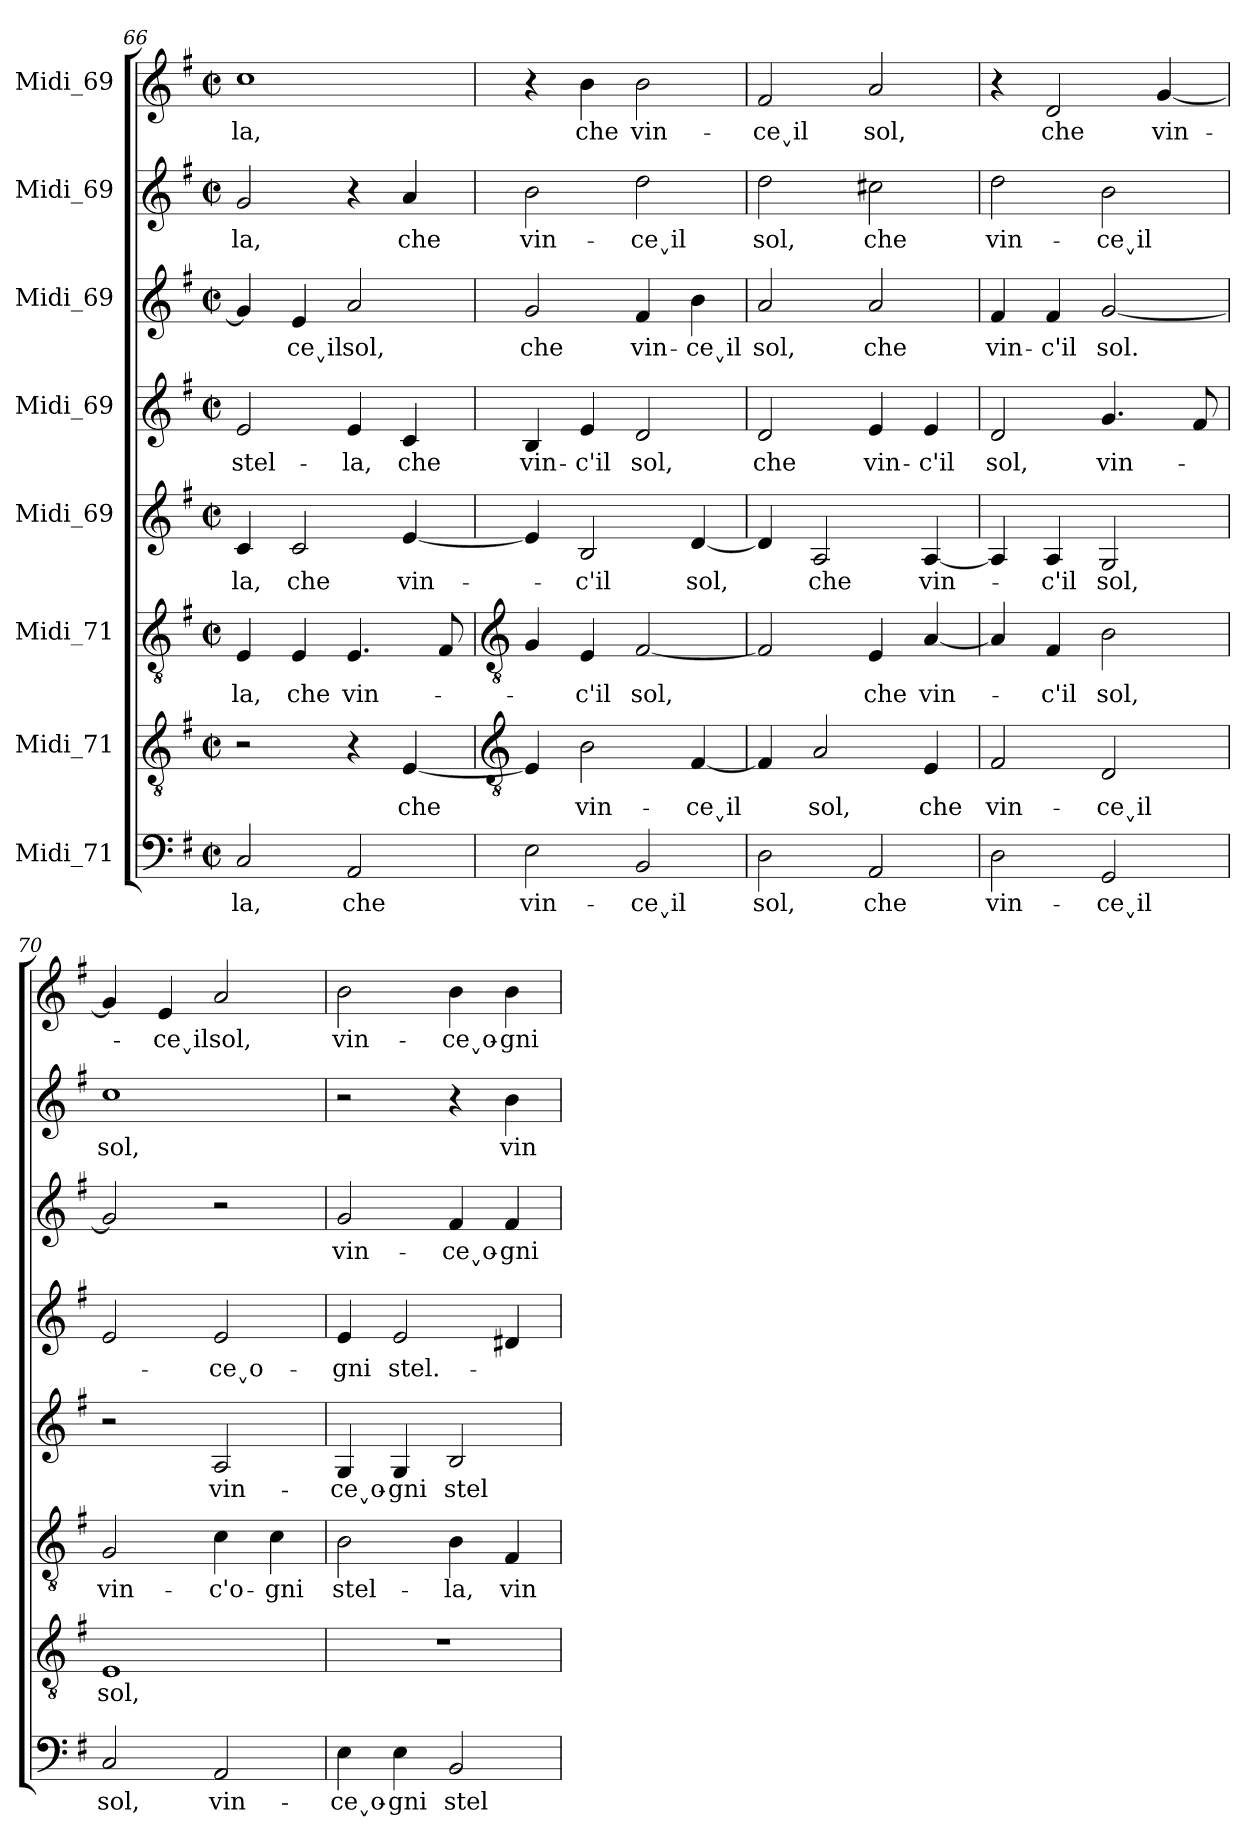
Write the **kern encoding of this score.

**kern	**text	**kern	**text	**kern	**text	**kern	**text	**kern	**text	**kern	**text	**kern	**text	**kern	**text
*part8	*part8	*part7	*part7	*part6	*part6	*part5	*part5	*part4	*part4	*part3	*part3	*part2	*part2	*part1	*part1
*staff8	*staff8	*staff7	*staff7	*staff6	*staff6	*staff5	*staff5	*staff4	*staff4	*staff3	*staff3	*staff2	*staff2	*staff1	*staff1
*I"Midi_71	*	*I"Midi_71	*	*I"Midi_71	*	*I"Midi_69	*	*I"Midi_69	*	*I"Midi_69	*	*I"Midi_69	*	*I"Midi_69	*
*clefF4	*	*clefGv2	*	*clefGv2	*	*clefG2	*	*clefG2	*	*clefG2	*	*clefG2	*	*clefG2	*
*k[f#]	*	*k[f#]	*	*k[f#]	*	*k[f#]	*	*k[f#]	*	*k[f#]	*	*k[f#]	*	*k[f#]	*
*G:	*	*G:	*	*G:	*	*G:	*	*G:	*	*G:	*	*G:	*	*G:	*
*M2/2	*	*M2/2	*	*M2/2	*	*M2/2	*	*M2/2	*	*M2/2	*	*M2/2	*	*M2/2	*
*met(c|)	*	*met(c|)	*	*met(c|)	*	*met(c|)	*	*met(c|)	*	*met(c|)	*	*met(c|)	*	*met(c|)	*
=66	=66	=66	=66	=66	=66	=66	=66	=66	=66	=66	=66	=66	=66	=66	=66
!	!LO:LY:b	!	!	!	!LO:LY:b	!	!LO:LY:b	!	!LO:LY:b	!	!	!	!LO:LY:b	!	!LO:LY:b
2C	-la,	2r	.	4E	-la,	4c	-la,	2e	stel-	4g]	.	2g	-la,	1cc	-la,
!	!	!	!	!	!LO:LY:b	!	!LO:LY:b	!	!	!	!LO:LY:b	!	!	!	!
.	.	.	.	4E	che	2c	che	.	.	4e	-ceˬil	.	.	.	.
!	!LO:LY:b	!	!	!	!LO:LY:b	!	!	!	!LO:LY:b	!	!LO:LY:b	!	!	!	!
2AA	che	4r	.	4.E	vin-	.	.	4e	-la,	2a	sol,	4r	.	.	.
!	!	!	!LO:LY:b	!	!	!	!LO:LY:b	!	!LO:LY:b	!	!	!	!LO:LY:b	!	!
.	.	[4E	che	.	.	[4e	vin-	4c	che	.	.	4a	che	.	.
.	.	.	.	8F#	.	.	.	.	.	.	.	.	.	.	.
!!LO:LB:g=z
=67	=67	=67	=67	=67	=67	=67	=67	=67	=67	=67	=67	=67	=67	=67	=67
*	*	*clefGv2	*	*clefGv2	*	*	*	*	*	*	*	*	*	*	*
!	!LO:LY:b	!	!	!	!	!	!	!	!LO:LY:b	!	!LO:LY:b	!	!LO:LY:b	!	!
2E	vin-	4E]	.	4G	.	4e]	.	4B	vin-	2g	che	2b	vin-	4r	.
!	!	!	!LO:LY:b	!	!LO:LY:b	!	!LO:LY:b	!	!LO:LY:b	!	!	!	!	!	!LO:LY:b
.	.	2B	vin-	4E	-c'il	2B	-c'il	4e	-c'il	.	.	.	.	4b	che
!	!LO:LY:b	!	!	!	!LO:LY:b	!	!	!	!LO:LY:b	!	!LO:LY:b	!	!LO:LY:b	!	!LO:LY:b
2BB	-ceˬil	.	.	[2F#	sol,	.	.	2d	sol,	4f#	vin-	2dd	-ceˬil	2b	vin-
!	!	!	!LO:LY:b	!	!	!	!LO:LY:b	!	!	!	!LO:LY:b	!	!	!	!
.	.	[4F#	-ceˬil	.	.	[4d	sol,	.	.	4b	-ceˬil	.	.	.	.
=68	=68	=68	=68	=68	=68	=68	=68	=68	=68	=68	=68	=68	=68	=68	=68
!	!LO:LY:b	!	!	!	!	!	!	!	!LO:LY:b	!	!LO:LY:b	!	!LO:LY:b	!	!LO:LY:b
2D	sol,	4F#]	.	2F#]	.	4d]	.	2d	che	2a	sol,	2dd	sol,	2f#	-ceˬil
!	!	!	!LO:LY:b	!	!	!	!LO:LY:b	!	!	!	!	!	!	!	!
.	.	2A	sol,	.	.	2A	che	.	.	.	.	.	.	.	.
!	!LO:LY:b	!	!	!	!LO:LY:b	!	!	!	!LO:LY:b	!	!LO:LY:b	!	!LO:LY:b	!	!LO:LY:b
2AA	che	.	.	4E	che	.	.	4e	vin-	2a	che	2cc#X	che	2a	sol,
!	!	!	!LO:LY:b	!	!LO:LY:b	!	!LO:LY:b	!	!LO:LY:b	!	!	!	!	!	!
.	.	4E	che	[4A	vin-	[4A	vin-	4e	-c'il	.	.	.	.	.	.
=69	=69	=69	=69	=69	=69	=69	=69	=69	=69	=69	=69	=69	=69	=69	=69
!	!LO:LY:b	!	!LO:LY:b	!	!	!	!	!	!LO:LY:b	!	!LO:LY:b	!	!LO:LY:b	!	!
2D	vin-	2F#	vin-	4A]	.	4A]	.	2d	sol,	4f#	vin-	2dd	vin-	4r	.
!	!	!	!	!	!LO:LY:b	!	!LO:LY:b	!	!	!	!LO:LY:b	!	!	!	!LO:LY:b
.	.	.	.	4F#	-c'il	4A	-c'il	.	.	4f#	-c'il	.	.	2d	che
!	!LO:LY:b	!	!LO:LY:b	!	!LO:LY:b	!	!LO:LY:b	!	!LO:LY:b	!	!LO:LY:b	!	!LO:LY:b	!	!
2GG	-ceˬil	2D	-ceˬil	2B	sol,	2G	sol,	4.g	vin-	[2g	sol.	2b	-ceˬil	.	.
!	!	!	!	!	!	!	!	!	!	!	!	!	!	!	!LO:LY:b
.	.	.	.	.	.	.	.	.	.	.	.	.	.	[4g	vin-
.	.	.	.	.	.	.	.	8f#	.	.	.	.	.	.	.
=70	=70	=70	=70	=70	=70	=70	=70	=70	=70	=70	=70	=70	=70	=70	=70
!	!LO:LY:b	!	!LO:LY:b	!	!LO:LY:b	!	!	!	!	!	!	!	!LO:LY:b	!	!
2C	sol,	1E	sol,	2G	vin-	2r	.	2e	.	2g]	.	1cc	sol,	4g]	.
!	!	!	!	!	!	!	!	!	!	!	!	!	!	!	!LO:LY:b
.	.	.	.	.	.	.	.	.	.	.	.	.	.	4e	-ceˬil
!	!LO:LY:b	!	!	!	!LO:LY:b	!	!LO:LY:b	!	!LO:LY:b	!	!	!	!	!	!LO:LY:b
2AA	vin-	.	.	4c	-c'o-	2A	vin-	2e	-ceˬo-	2r	.	.	.	2a	sol,
!	!	!	!	!	!LO:LY:b	!	!	!	!	!	!	!	!	!	!
.	.	.	.	4c	-gni	.	.	.	.	.	.	.	.	.	.
=71	=71	=71	=71	=71	=71	=71	=71	=71	=71	=71	=71	=71	=71	=71	=71
!	!LO:LY:b	!	!	!	!LO:LY:b	!	!LO:LY:b	!	!LO:LY:b	!	!LO:LY:b	!	!	!	!LO:LY:b
4E	-ceˬo-	1r	.	2B	stel-	4G	-ceˬo-	4e	-gni	2g	vin-	2r	.	2b	vin-
!	!LO:LY:b	!	!	!	!	!	!LO:LY:b	!	!LO:LY:b	!	!	!	!	!	!
4E	-gni	.	.	.	.	4G	-gni	2e	stel.-	.	.	.	.	.	.
!	!LO:LY:b	!	!	!	!LO:LY:b	!	!LO:LY:b	!	!	!	!LO:LY:b	!	!	!	!LO:LY:b
2BB	stel-	.	.	4B	-la,	2B	stel-	.	.	4f#	-ceˬo-	4r	.	4b	-ceˬo-
!	!	!	!	!	!LO:LY:b	!	!	!	!	!	!LO:LY:b	!	!LO:LY:b	!	!LO:LY:b
.	.	.	.	4F#	vin-	.	.	4d#X	.	4f#	-gni	4b	vin-	4b	-gni
=	=	=	=	=	=	=	=	=	=	=	=	=	=	=	=
*-	*-	*-	*-	*-	*-	*-	*-	*-	*-	*-	*-	*-	*-	*-	*-
